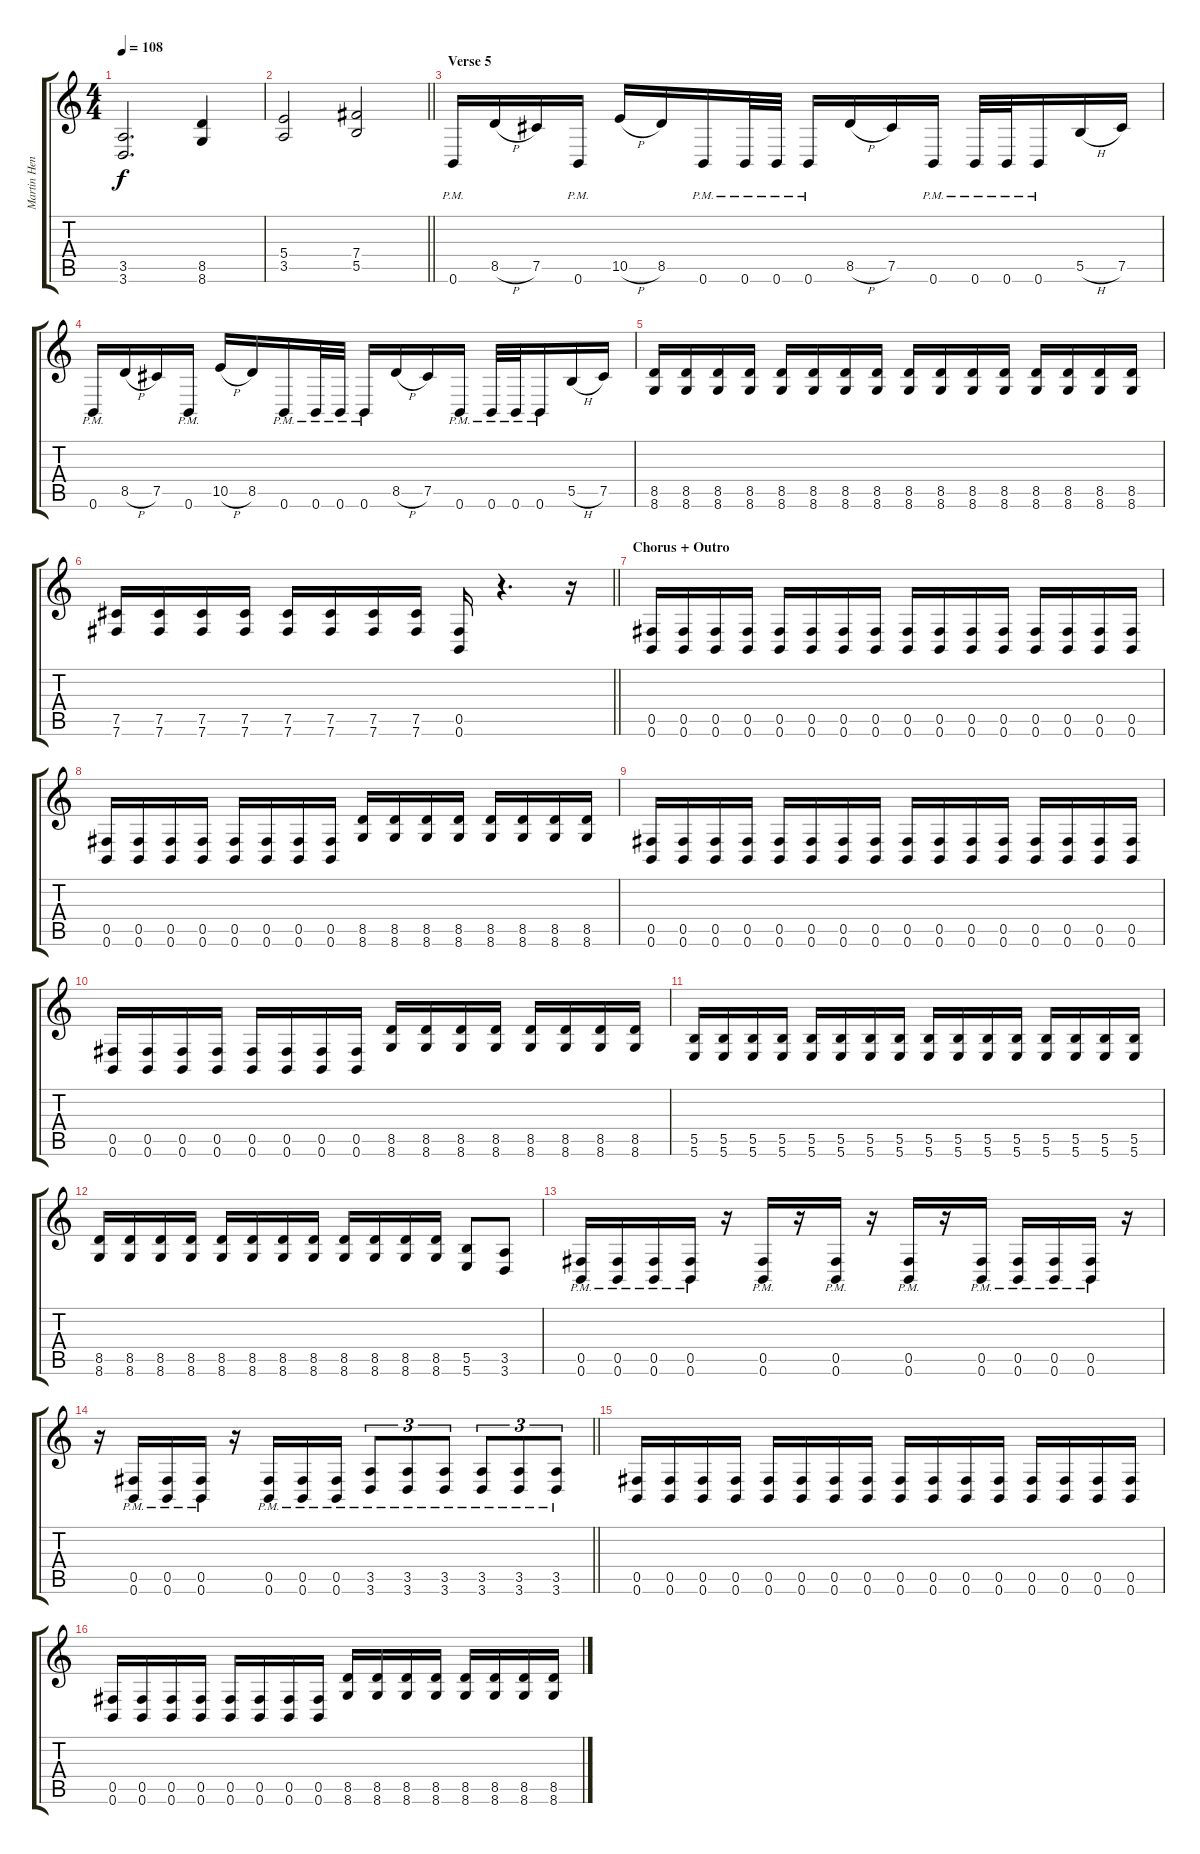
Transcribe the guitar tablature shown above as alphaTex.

\track ("Martin Henriksson" "Martin Hen") {instrument distortionguitar}
\staff {score tabs}
\tuning (Db4 Ab3 E3 B2 Gb2 B1) {hide}
\ts (4 4)
\tempo 108
\clef g2
\ks c
(3.5 3.6).2{d dy f} (8.5 8.6).4 |
\barLineRight lightlight
(5.4 3.5).2 (7.4 5.5).2 |
\section ("" "Verse 5")
0.6{pm}.16 8.5{h}.16 7.5.16 0.6{pm}.16 10.5{h}.16 8.5.16 0.6{pm}.16 0.6{pm}.32 0.6{pm}.32 0.6{pm}.16 8.5{h}.16 7.5.16 0.6{pm}.16 0.6{pm}.32 0.6{pm}.32 0.6{pm}.16 5.5{h}.16 7.5.16 |
0.6{pm}.16 8.5{h}.16 7.5.16 0.6{pm}.16 10.5{h}.16 8.5.16 0.6{pm}.16 0.6{pm}.32 0.6{pm}.32 0.6{pm}.16 8.5{h}.16 7.5.16 0.6{pm}.16 0.6{pm}.32 0.6{pm}.32 0.6{pm}.16 5.5{h}.16 7.5.16 |
(8.5 8.6).16 (8.5 8.6).16 (8.5 8.6).16 (8.5 8.6).16 (8.5 8.6).16 (8.5 8.6).16 (8.5 8.6).16 (8.5 8.6).16 (8.5 8.6).16 (8.5 8.6).16 (8.5 8.6).16 (8.5 8.6).16 (8.5 8.6).16 (8.5 8.6).16 (8.5 8.6).16 (8.5 8.6).16 |
\barLineRight lightlight
(7.5 7.6).16 (7.5 7.6).16 (7.5 7.6).16 (7.5 7.6).16 (7.5 7.6).16 (7.5 7.6).16 (7.5 7.6).16 (7.5 7.6).16 (0.5 0.6).16 r.4{d} r.16 |
\section ("" "Chorus + Outro")
(0.5 0.6).16 (0.5 0.6).16 (0.5 0.6).16 (0.5 0.6).16 (0.5 0.6).16 (0.5 0.6).16 (0.5 0.6).16 (0.5 0.6).16 (0.5 0.6).16 (0.5 0.6).16 (0.5 0.6).16 (0.5 0.6).16 (0.5 0.6).16 (0.5 0.6).16 (0.5 0.6).16 (0.5 0.6).16 |
(0.5 0.6).16 (0.5 0.6).16 (0.5 0.6).16 (0.5 0.6).16 (0.5 0.6).16 (0.5 0.6).16 (0.5 0.6).16 (0.5 0.6).16 (8.5 8.6).16 (8.5 8.6).16 (8.5 8.6).16 (8.5 8.6).16 (8.5 8.6).16 (8.5 8.6).16 (8.5 8.6).16 (8.5 8.6).16 |
(0.5 0.6).16 (0.5 0.6).16 (0.5 0.6).16 (0.5 0.6).16 (0.5 0.6).16 (0.5 0.6).16 (0.5 0.6).16 (0.5 0.6).16 (0.5 0.6).16 (0.5 0.6).16 (0.5 0.6).16 (0.5 0.6).16 (0.5 0.6).16 (0.5 0.6).16 (0.5 0.6).16 (0.5 0.6).16 |
(0.5 0.6).16 (0.5 0.6).16 (0.5 0.6).16 (0.5 0.6).16 (0.5 0.6).16 (0.5 0.6).16 (0.5 0.6).16 (0.5 0.6).16 (8.5 8.6).16 (8.5 8.6).16 (8.5 8.6).16 (8.5 8.6).16 (8.5 8.6).16 (8.5 8.6).16 (8.5 8.6).16 (8.5 8.6).16 |
(5.5 5.6).16 (5.5 5.6).16 (5.5 5.6).16 (5.5 5.6).16 (5.5 5.6).16 (5.5 5.6).16 (5.5 5.6).16 (5.5 5.6).16 (5.5 5.6).16 (5.5 5.6).16 (5.5 5.6).16 (5.5 5.6).16 (5.5 5.6).16 (5.5 5.6).16 (5.5 5.6).16 (5.5 5.6).16 |
(8.5 8.6).16 (8.5 8.6).16 (8.5 8.6).16 (8.5 8.6).16 (8.5 8.6).16 (8.5 8.6).16 (8.5 8.6).16 (8.5 8.6).16 (8.5 8.6).16 (8.5 8.6).16 (8.5 8.6).16 (8.5 8.6).16 (5.5 5.6).8 (3.5 3.6).8 |
(0.5{pm} 0.6{pm}).16 (0.5{pm} 0.6{pm}).16 (0.5{pm} 0.6{pm}).16 (0.5{pm} 0.6{pm}).16 r.16 (0.5{pm} 0.6{pm}).16 r.16 (0.5{pm} 0.6{pm}).16 r.16 (0.5{pm} 0.6{pm}).16 r.16 (0.5{pm} 0.6{pm}).16 (0.5{pm} 0.6{pm}).16 (0.5{pm} 0.6{pm}).16 (0.5{pm} 0.6{pm}).16 r.16 |
\barLineRight lightlight
r.16 (0.5{pm} 0.6{pm}).16 (0.5{pm} 0.6{pm}).16 (0.5{pm} 0.6{pm}).16 r.16 (0.5{pm} 0.6{pm}).16 (0.5{pm} 0.6{pm}).16 (0.5{pm} 0.6{pm}).16 (3.5{pm} 3.6{pm}).8{tu (3 2)} (3.5{pm} 3.6{pm}).8{tu (3 2)} (3.5{pm} 3.6{pm}).8{tu (3 2)} (3.5{pm} 3.6{pm}).8{tu (3 2)} (3.5{pm} 3.6{pm}).8{tu (3 2)} (3.5{pm} 3.6{pm}).8{tu (3 2)} |
(0.5 0.6).16 (0.5 0.6).16 (0.5 0.6).16 (0.5 0.6).16 (0.5 0.6).16 (0.5 0.6).16 (0.5 0.6).16 (0.5 0.6).16 (0.5 0.6).16 (0.5 0.6).16 (0.5 0.6).16 (0.5 0.6).16 (0.5 0.6).16 (0.5 0.6).16 (0.5 0.6).16 (0.5 0.6).16 |
(0.5 0.6).16 (0.5 0.6).16 (0.5 0.6).16 (0.5 0.6).16 (0.5 0.6).16 (0.5 0.6).16 (0.5 0.6).16 (0.5 0.6).16 (8.5 8.6).16 (8.5 8.6).16 (8.5 8.6).16 (8.5 8.6).16 (8.5 8.6).16 (8.5 8.6).16 (8.5 8.6).16 (8.5 8.6).16
